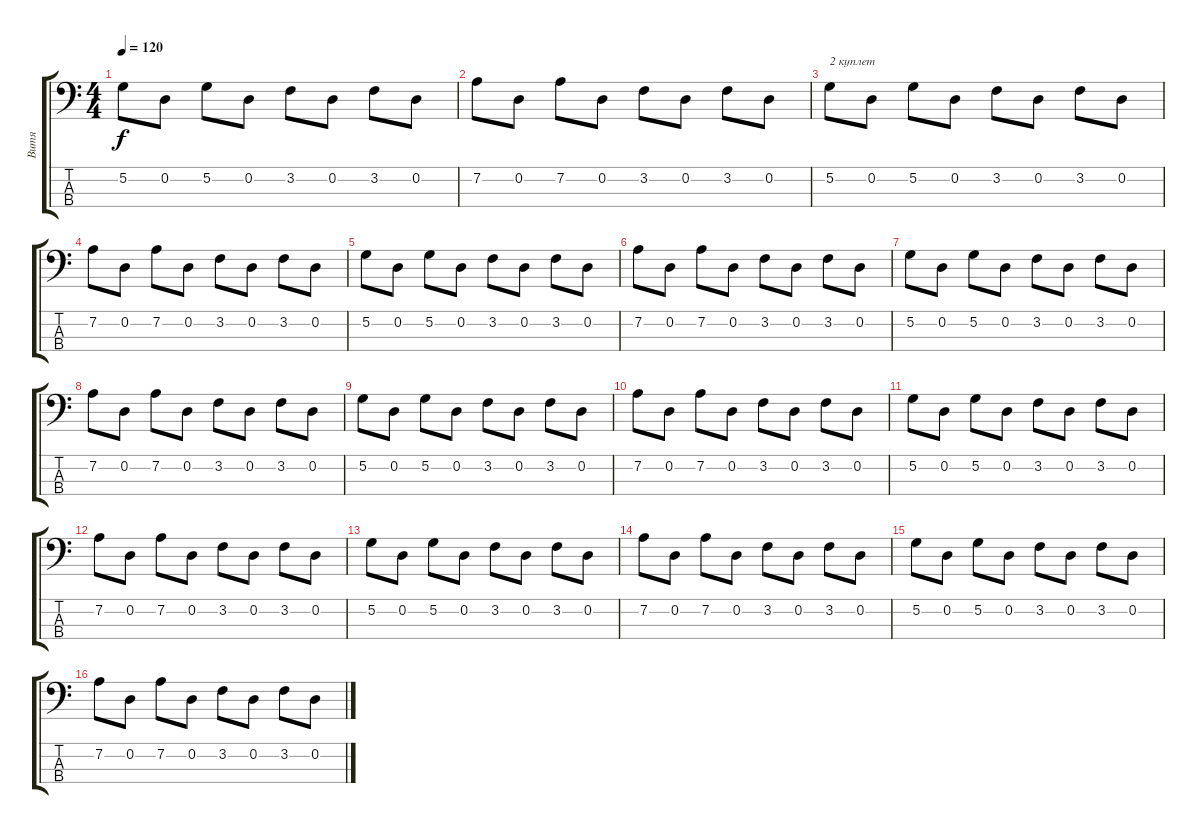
\track ("Витя" "Витя") {instrument electricbassfinger}
\staff {score tabs}
\tuning (G2 D2 A1 E1) {hide}
\ts (4 4)
\tempo 120
\clef f4
\ks c
5.2.8{dy f} 0.2.8 5.2.8 0.2.8 3.2.8 0.2.8 3.2.8 0.2.8 |
7.2.8 0.2.8 7.2.8 0.2.8 3.2.8 0.2.8 3.2.8 0.2.8 |
5.2.8{txt "2 куплет"} 0.2.8 5.2.8 0.2.8 3.2.8 0.2.8 3.2.8 0.2.8 |
7.2.8 0.2.8 7.2.8 0.2.8 3.2.8 0.2.8 3.2.8 0.2.8 |
5.2.8 0.2.8 5.2.8 0.2.8 3.2.8 0.2.8 3.2.8 0.2.8 |
7.2.8 0.2.8 7.2.8 0.2.8 3.2.8 0.2.8 3.2.8 0.2.8 |
5.2.8 0.2.8 5.2.8 0.2.8 3.2.8 0.2.8 3.2.8 0.2.8 |
7.2.8 0.2.8 7.2.8 0.2.8 3.2.8 0.2.8 3.2.8 0.2.8 |
5.2.8 0.2.8 5.2.8 0.2.8 3.2.8 0.2.8 3.2.8 0.2.8 |
7.2.8 0.2.8 7.2.8 0.2.8 3.2.8 0.2.8 3.2.8 0.2.8 |
5.2.8 0.2.8 5.2.8 0.2.8 3.2.8 0.2.8 3.2.8 0.2.8 |
7.2.8 0.2.8 7.2.8 0.2.8 3.2.8 0.2.8 3.2.8 0.2.8 |
5.2.8 0.2.8 5.2.8 0.2.8 3.2.8 0.2.8 3.2.8 0.2.8 |
7.2.8 0.2.8 7.2.8 0.2.8 3.2.8 0.2.8 3.2.8 0.2.8 |
5.2.8 0.2.8 5.2.8 0.2.8 3.2.8 0.2.8 3.2.8 0.2.8 |
7.2.8 0.2.8 7.2.8 0.2.8 3.2.8 0.2.8 3.2.8 0.2.8
